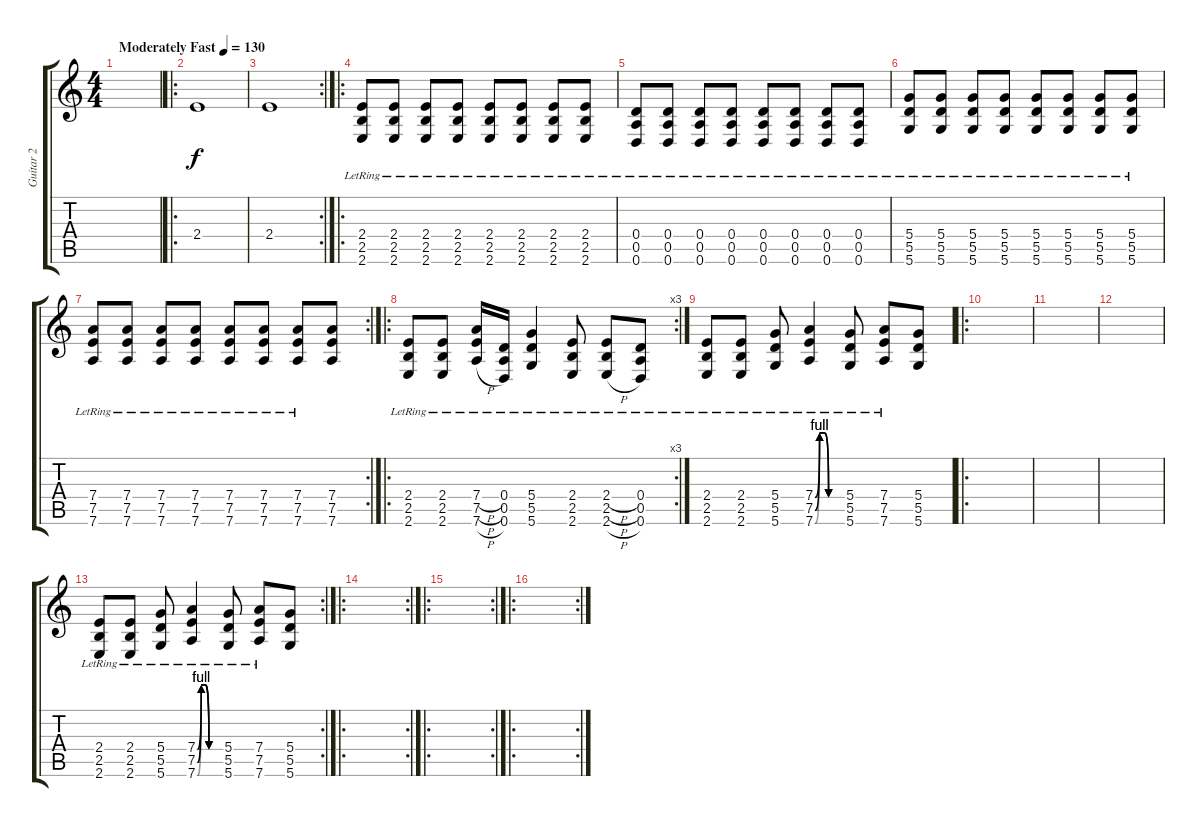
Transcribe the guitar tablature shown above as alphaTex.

\track ("Guitar 2" "Guitar 2") {instrument distortionguitar}
\staff {score tabs}
\tuning (E4 B3 G3 D3 A2 D2) {hide}
\ts (4 4)
\tempo (130 "Moderately Fast")
\clef g2
\ks c
|
\ro
2.4.1 |
\rc 2
2.4.1 |
\ro
(2.4{lr} 2.5{lr} 2.6{lr}).8 (2.4{lr} 2.5{lr} 2.6{lr}).8 (2.4{lr} 2.5{lr} 2.6{lr}).8 (2.4{lr} 2.5{lr} 2.6{lr}).8 (2.4{lr} 2.5{lr} 2.6{lr}).8 (2.4{lr} 2.5{lr} 2.6{lr}).8 (2.4{lr} 2.5{lr} 2.6{lr}).8 (2.4{lr} 2.5{lr} 2.6{lr}).8 |
(0.4{lr} 0.5{lr} 0.6{lr}).8 (0.4{lr} 0.5{lr} 0.6{lr}).8 (0.4{lr} 0.5{lr} 0.6{lr}).8 (0.4{lr} 0.5{lr} 0.6{lr}).8 (0.4{lr} 0.5{lr} 0.6{lr}).8 (0.4{lr} 0.5{lr} 0.6{lr}).8 (0.4{lr} 0.5{lr} 0.6{lr}).8 (0.4{lr} 0.5{lr} 0.6{lr}).8 |
(5.4{lr} 5.5{lr} 5.6{lr}).8 (5.4{lr} 5.5{lr} 5.6{lr}).8 (5.4{lr} 5.5{lr} 5.6{lr}).8 (5.4{lr} 5.5{lr} 5.6{lr}).8 (5.4{lr} 5.5{lr} 5.6{lr}).8 (5.4{lr} 5.5{lr} 5.6{lr}).8 (5.4{lr} 5.5{lr} 5.6{lr}).8 (5.4{lr} 5.5{lr} 5.6{lr}).8 |
\rc 2
(7.4{lr} 7.5{lr} 7.6{lr}).8 (7.4{lr} 7.5{lr} 7.6{lr}).8 (7.4{lr} 7.5{lr} 7.6{lr}).8 (7.4{lr} 7.5{lr} 7.6{lr}).8 (7.4{lr} 7.5{lr} 7.6{lr}).8 (7.4{lr} 7.5{lr} 7.6{lr}).8 (7.4{lr} 7.5{lr} 7.6{lr}).8 (7.4 7.5 7.6).8 |
\ro
\rc 3
(2.4{lr} 2.5{lr} 2.6{lr}).8 (2.4{lr} 2.5{lr} 2.6{lr}).8 (7.4{h lr} 7.5{h lr} 7.6{h lr}).16 (0.4{lr} 0.5{lr} 0.6{lr}).16 (5.4{lr} 5.5{lr} 5.6{lr}).4 (2.4{lr} 2.5{lr} 2.6{lr}).8 (2.4{h lr} 2.5{h lr} 2.6{h lr}).8 (0.4{lr} 0.5{lr} 0.6{lr}).8 |
(2.4{lr} 2.5{lr} 2.6{lr}).8 (2.4{lr} 2.5{lr} 2.6{lr}).8 (5.4{lr} 5.5{lr} 5.6{lr}).8 (7.4{be (custom 0 0 10 4 20 4 30 0 60 0) lr} 7.5{be (custom 0 0 10 4 20 4 30 0 60 0) lr} 7.6{be (custom 0 0 10 4 20 4 30 0 60 0) lr}).4 (5.4{lr} 5.5{lr} 5.6{lr}).8 (7.4{lr} 7.5{lr} 7.6{lr}).8 (5.4 5.5 5.6).8 |
\ro
|
|
|
\rc 2
(2.4{lr} 2.5{lr} 2.6{lr}).8 (2.4{lr} 2.5{lr} 2.6{lr}).8 (5.4{lr} 5.5{lr} 5.6{lr}).8 (7.4{be (custom 0 0 10 4 20 4 30 0 60 0) lr} 7.5{be (custom 0 0 10 4 20 4 30 0 60 0) lr} 7.6{be (custom 0 0 10 4 20 4 30 0 60 0) lr}).4 (5.4{lr} 5.5{lr} 5.6{lr}).8 (7.4{lr} 7.5{lr} 7.6{lr}).8 (5.4 5.5 5.6).8 |
\ro
\rc 2
|
\ro
\rc 2
|
\ro
\rc 2
